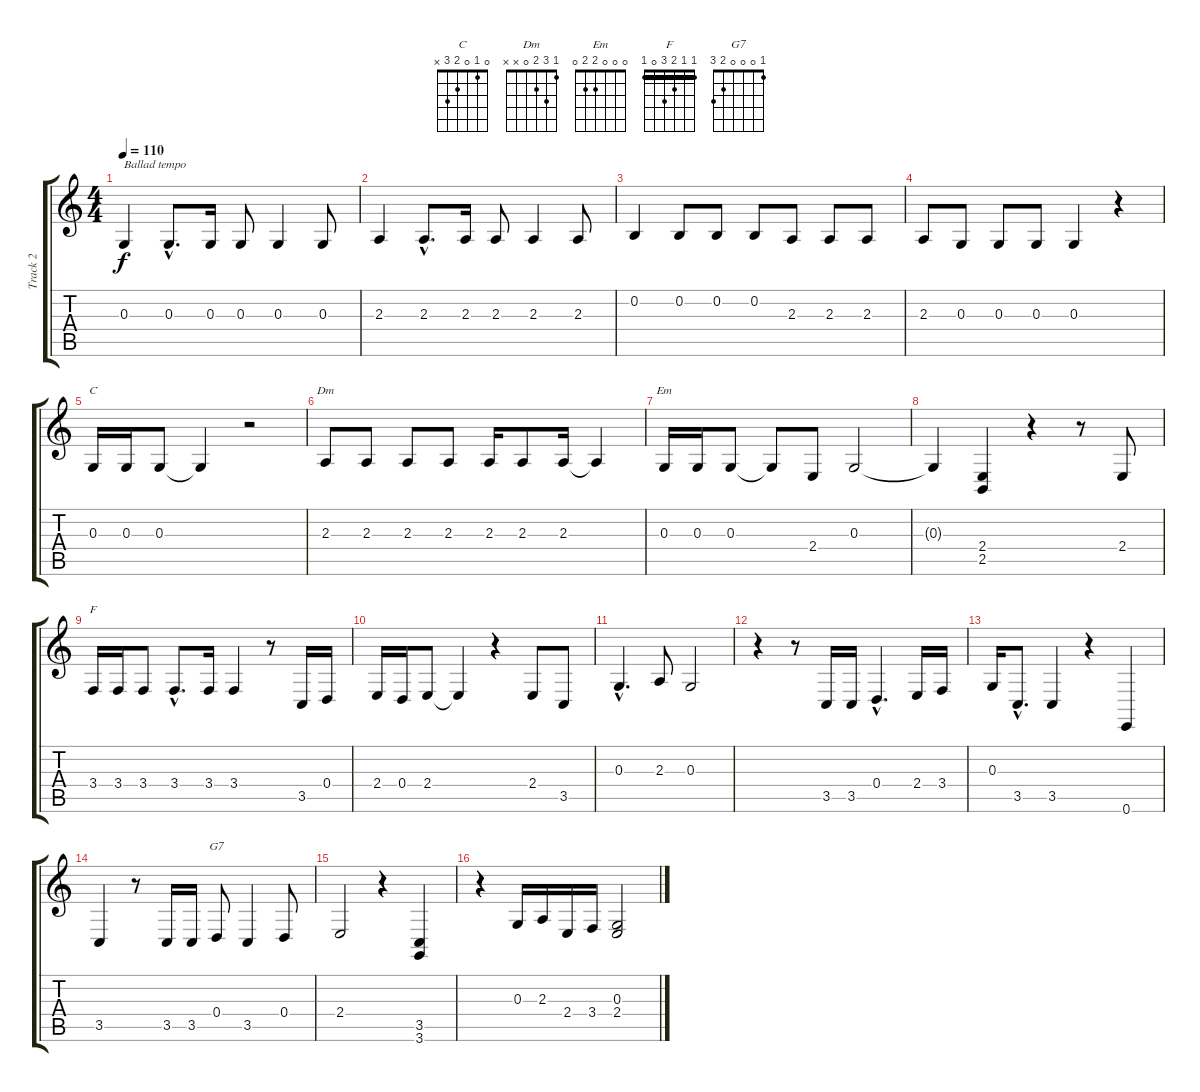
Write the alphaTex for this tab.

\track ("Track 2" "Track 2") {instrument brightacousticpiano}
\staff {score tabs}
\tuning (E4 B3 G3 D3 A2 E2) {hide}
\chord ("C" 0 1 0 2 3 x)
\chord ("Dm" 1 3 2 0 x x)
\chord ("Em" 0 0 0 2 2 0)
\chord ("F" 1 1 2 3 0 1) {barre 1}
\chord ("G7" 1 0 0 0 2 3)
\ts (4 4)
\tempo 110
\clef g2
\ks c
0.3.4{txt "Ballad tempo" dy f instrument brightacousticpiano} 0.3{hac}.8{d} 0.3.16 0.3.8 0.3.4 0.3.8 |
2.3.4 2.3{hac}.8{d} 2.3.16 2.3.8 2.3.4 2.3.8 |
0.2.4 0.2.8 0.2.8 0.2.8 2.3.8 2.3.8 2.3.8 |
2.3.8 0.3.8 0.3.8 0.3.8 0.3.4 r.4 |
0.3.16{ch "C"} 0.3.16 0.3.8 0.3{t}.4 r.2 |
2.3.8{ch "Dm"} 2.3.8 2.3.8 2.3.8 2.3.16 2.3.8 2.3.16 2.3{t}.4 |
0.3.16{ch "Em"} 0.3.16 0.3.8 0.3{t}.8 2.4.8 0.3.2 |
0.3{t}.4 (2.4 2.5).4 r.4 r.8 2.4.8 |
3.4.16{ch "F"} 3.4.16 3.4.8 3.4{hac}.8{d} 3.4.16 3.4.4 r.8 3.5.16 0.4.16 |
2.4.16 0.4.16 2.4.8 2.4{t}.4 r.4 2.4.8 3.5.8 |
0.3{hac}.4{d} 2.3.8 0.3.2 |
r.4 r.8 3.5.16 3.5.16 0.4{hac}.4{d} 2.4.16 3.4.16 |
0.3.16 3.5{hac}.8{d} 3.5.4 r.4 0.6.4 |
3.5.4 r.8 3.5.16 3.5.16 0.4.8{ch "G7"} 3.5.4 0.4.8 |
2.4.2 r.4 (3.5 3.6).4 |
r.4 0.3.16 2.3.16 2.4.16 3.4.16 (0.3 2.4).2
